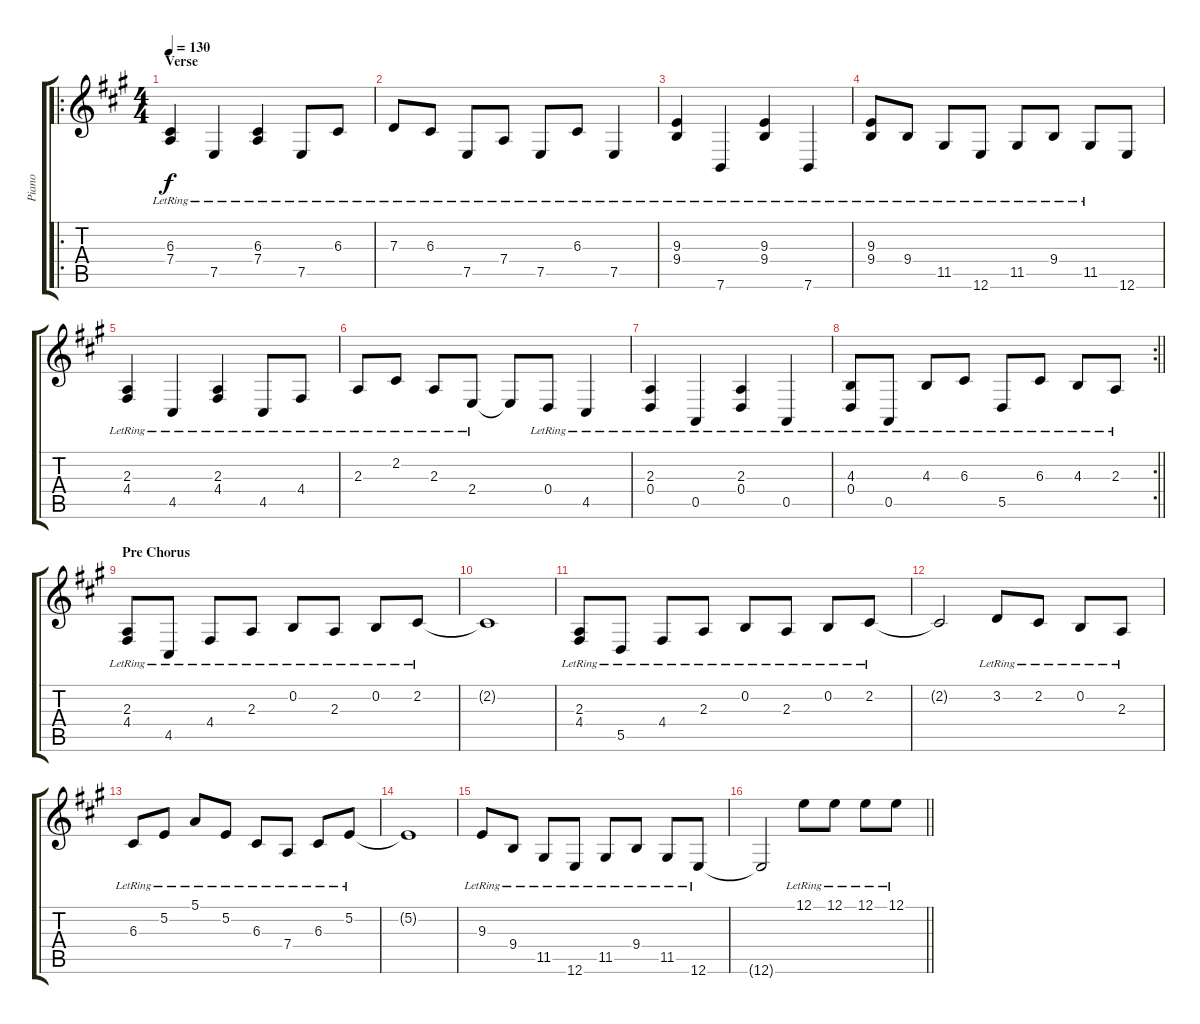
\track ("Piano" "Piano") {instrument acousticgrandpiano}
\staff {score tabs}
\tuning (E4 B3 G3 D3 A2 E2) {hide}
\ro
\ts (4 4)
\section ("" "Verse")
\tempo 130
\clef g2
\ks a
(6.3{lr} 7.4{lr}).4{dy f} 7.5{lr}.4 (6.3{lr} 7.4{lr}).4 7.5{lr}.8 6.3{lr}.8 |
7.3{lr}.8 6.3{lr}.8 7.5{lr}.8 7.4{lr}.8 7.5{lr}.8 6.3{lr}.8 7.5{lr}.4 |
(9.3{lr} 9.4{lr}).4 7.6{lr}.4 (9.3{lr} 9.4{lr}).4 7.6{lr}.4 |
(9.3{lr} 9.4{lr}).8 9.4{lr}.8 11.5{lr}.8 12.6{lr}.8 11.5{lr}.8 9.4{lr}.8 11.5{lr}.8 12.6.8 |
(2.3{lr} 4.4{lr}).4 4.5{lr}.4 (2.3{lr} 4.4{lr}).4 4.5{lr}.8 4.4{lr}.8 |
2.3{lr}.8 2.2{lr}.8 2.3{lr}.8 2.4{lr}.8 2.4{t}.8 0.4{lr}.8 4.5{lr}.4 |
(2.3{lr} 0.4{lr}).4 0.5{lr}.4 (2.3{lr} 0.4{lr}).4 0.5{lr}.4 |
\rc 2
\barLineRight lightlight
(4.3{lr} 0.4{lr}).8 0.5{lr}.8 4.3{lr}.8 6.3{lr}.8 5.5{lr}.8 6.3{lr}.8 4.3{lr}.8 2.3{lr}.8 |
\section ("" "Pre Chorus")
(2.3{lr} 4.4{lr}).8 4.5{lr}.8 4.4{lr}.8 2.3{lr}.8 0.2{lr}.8 2.3{lr}.8 0.2{lr}.8 2.2{lr}.8 |
2.2{t}.1 |
(2.3{lr} 4.4{lr}).8 5.5{lr}.8 4.4{lr}.8 2.3{lr}.8 0.2{lr}.8 2.3{lr}.8 0.2{lr}.8 2.2{lr}.8 |
2.2{t}.2 3.2{lr}.8 2.2{lr}.8 0.2{lr}.8 2.3{lr}.8 |
6.3{lr}.8 5.2{lr}.8 5.1{lr}.8 5.2{lr}.8 6.3{lr}.8 7.4{lr}.8 6.3{lr}.8 5.2{lr}.8 |
5.2{t}.1 |
9.3{lr}.8 9.4{lr}.8 11.5{lr}.8 12.6{lr}.8 11.5{lr}.8 9.4{lr}.8 11.5{lr}.8 12.6{lr}.8 |
\barLineRight lightlight
12.6{t}.2 12.1{lr}.8 12.1{lr}.8 12.1{lr}.8 12.1{lr}.8
